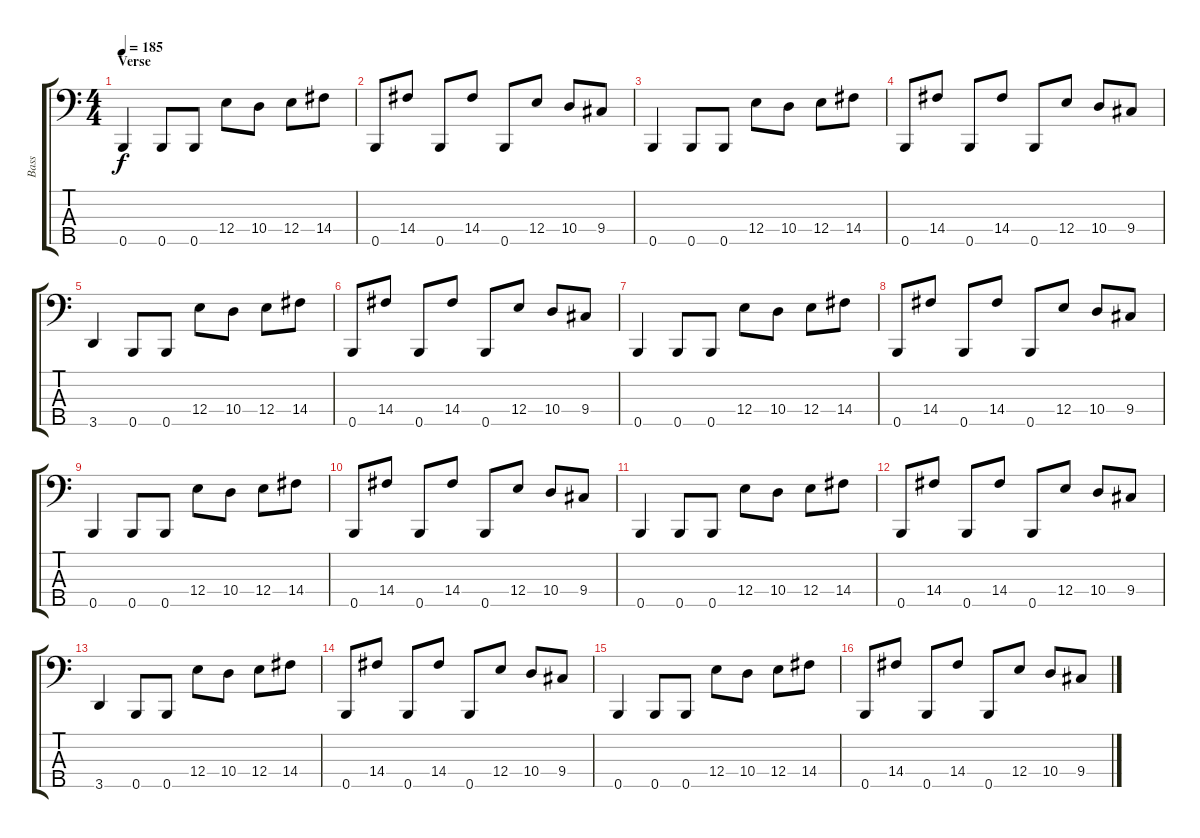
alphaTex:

\track ("Bass" "Bass") {instrument electricbassfinger}
\staff {score tabs}
\tuning (G2 D2 A1 E1 B0) {hide}
\ts (4 4)
\section ("" "Verse")
\tempo 185
\clef f4
\ks c
0.5.4{dy f} 0.5.8 0.5.8 12.4.8 10.4.8 12.4.8 14.4.8 |
0.5.8 14.4.8 0.5.8 14.4.8 0.5.8 12.4.8 10.4.8 9.4.8 |
0.5.4 0.5.8 0.5.8 12.4.8 10.4.8 12.4.8 14.4.8 |
0.5.8 14.4.8 0.5.8 14.4.8 0.5.8 12.4.8 10.4.8 9.4.8 |
3.5.4 0.5.8 0.5.8 12.4.8 10.4.8 12.4.8 14.4.8 |
0.5.8 14.4.8 0.5.8 14.4.8 0.5.8 12.4.8 10.4.8 9.4.8 |
0.5.4 0.5.8 0.5.8 12.4.8 10.4.8 12.4.8 14.4.8 |
0.5.8 14.4.8 0.5.8 14.4.8 0.5.8 12.4.8 10.4.8 9.4.8 |
0.5.4 0.5.8 0.5.8 12.4.8 10.4.8 12.4.8 14.4.8 |
0.5.8 14.4.8 0.5.8 14.4.8 0.5.8 12.4.8 10.4.8 9.4.8 |
0.5.4 0.5.8 0.5.8 12.4.8 10.4.8 12.4.8 14.4.8 |
0.5.8 14.4.8 0.5.8 14.4.8 0.5.8 12.4.8 10.4.8 9.4.8 |
3.5.4 0.5.8 0.5.8 12.4.8 10.4.8 12.4.8 14.4.8 |
0.5.8 14.4.8 0.5.8 14.4.8 0.5.8 12.4.8 10.4.8 9.4.8 |
0.5.4 0.5.8 0.5.8 12.4.8 10.4.8 12.4.8 14.4.8 |
0.5.8 14.4.8 0.5.8 14.4.8 0.5.8 12.4.8 10.4.8 9.4.8
